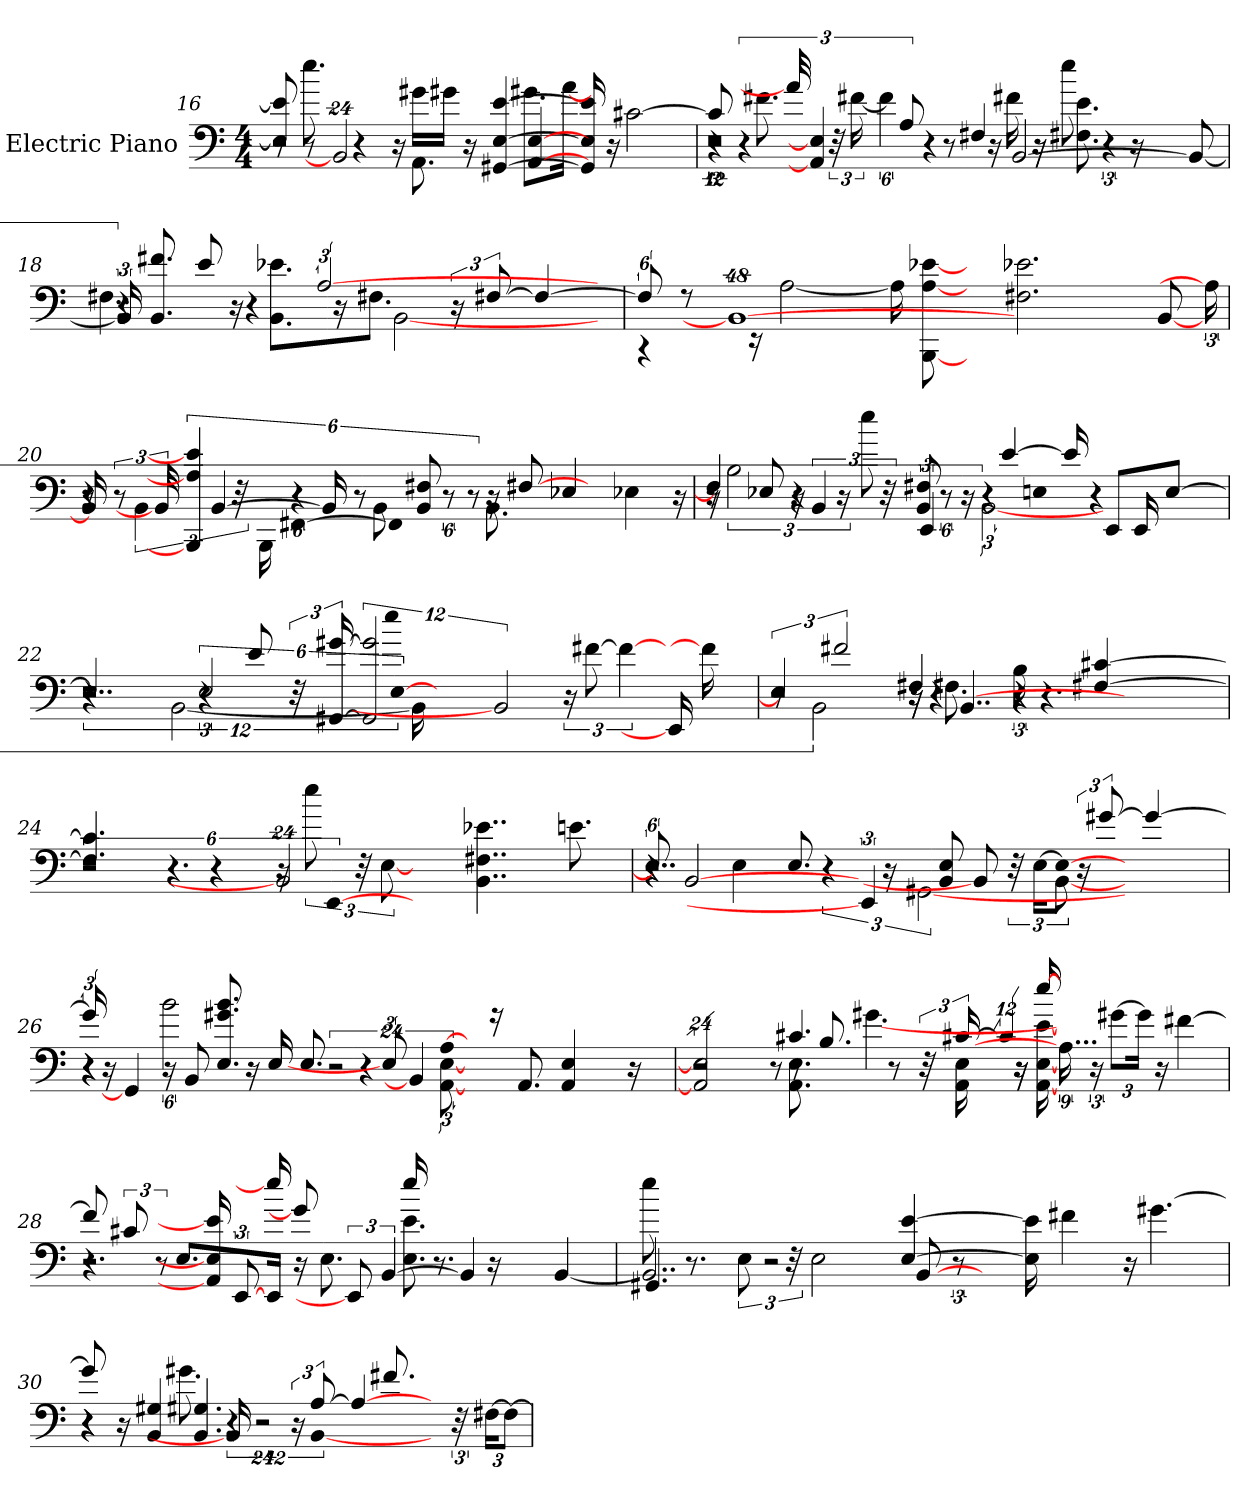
**kern
*part1
*staff1
*I"Electric Piano
*I'E.Pno
*clefF4
*M4/4
=16
*^
*	*^
8E] 8e]	8r	2r
8r	8.ee	.
48%23BB]	.	.
.	4r	.
.	.	16r
.	8.AA	16g#X\LL
.	.	16g#X\JJ
.	.	16r
[4E [4e [4GG#X	.	.
.	8.g#X\L	[4E [4AA
.	[16a\Jk	.
16E] 16e] 16GG#]	.	.
.	48%29ryy	48%29ryy
16r	.	.
[2c#X	.	.
=17	=17	=17
*	*	*^
8c#]	6r	12%7r	2r
6r	.	.	.
.	8.f#X	.	.
48a]	.	.	.
6E] 6AA]	.	.	.
.	48r	.	.
.	[24f#X	.	.
.	24%5f#]	.	.
12A	.	.	.
.	.	.	4r
8r	.	.	.
.	.	4F#X	.
.	16r	.	.
[2BB	16f#X	.	.
.	16r	.	16r
.	8.e 8.F#X	.	8ee
.	.	6r	.
.	.	.	16r
.	4ryy	4ryy	4ryy
8BB_	.	.	.
.	16ryy	16ryy	16ryy
*	*	*v	*v
=18	=18	=18
24BB]	4..F#X	6r
8.BB 8.f#X	.	.
.	.	12e
16r	.	.
.	.	12%5r
8.BB\ 8.e-XL	.	.
.	16r	.
8.F#X\J	.	.
.	[2BB	.
24r	.	[3A
[12F#X	.	.
4F#_	.	.
.	24ryy	24ryy
*	*v	*v
=19	=19
48%5F#]	4r
8r	.
48%43BB_	.
.	16r
.	[2A
.	16A]
.	[8A [8e-X [8BBB
.	24%25ryy
2.F#X 2.e-X	.
[8BB	.
24A]	.
=20	=20
*	*^
16BB]	8r	4r
12r	.	.
.	6BB	.
48BB]	.	.
24%5A] 24%5e-] 24%5BBB]	.	.
.	.	[4BB
.	48r	.
.	16BBB	.
[6FF#X	24%5r	.
.	.	16BB]
12FF#]	.	.
.	.	8r
.	8BB	.
48%5r	.	.
.	.	8F#X 8BB
.	48%5r	.
4E-X	.	.
.	8.BB	16r
.	.	[8F#X
4E-X	.	.
.	24%7ryy	24%7ryy
16r	.	.
=21	=21	=21
4F#]	16r	8r
.	3B	.
.	.	8E-X
16r	.	4r
6BB	.	.
.	24r	.
.	8ee	.
48r	.	.
8F#X 8BB	.	6EE
.	48%5r	.
16r	.	.
.	[3BB	48%7r
[4e	.	.
.	.	12E
.	.	24r
16e]	.	[16EE
8EE/L	4ryy	4ryy
[8E/J	.	.
=22	=22	=22
*	*	*^
2E]	4..r	2r	12%11r
.	[2BB	.	.
6r	.	12%5E	.
8e	.	.	.
48r	.	.	.
[24GG#X [24g#X	.	.	.
24%7GG#] 24%7g#]	.	.	.
.	.	[12E	12ee
.	16BB]	.	.
.	48%41ryy	48%41ryy	48%41ryy
24%7BB]	.	.	.
24r	.	.	.
[12f#X	.	.	.
6f#_	.	.	.
16EE]	.	.	.
16f#]	.	.	.
=23	=23	=23	=23
6E]	8r	2r	2r
.	12%5BB	.	.
3f#X	.	.	.
4F#X	.	16r	16r
.	48r	.	.
.	16B	[4..BB	8.F#X
.	4.r	.	.
6r	.	.	4r
[4F#X [4c#X	.	.	.
.	6ryy	6ryy	6ryy
*	*	*v	*v
=24	=24	=24
4.F#] 4.c#]	2r	6%5r
4.r	.	.
.	4r	.
48%19BB]	16r	.
.	12ee	.
.	.	[6EE
.	48r	.
.	[12E	.
.	48%37ryy	48%37ryy
4..BB 4..F#X 4..e-X	.	.
8.e	.	.
=25	=25	=25
*	*	*^
48%5E]	4r	4..r	2..r
[2BB	.	.	.
.	4E	.	.
.	.	8.E	.
.	6r	.	.
6EE]	.	.	.
.	.	16r	.
.	[3GG#X	.	.
.	.	8BB 8E	.
8BB]	.	.	.
.	.	48r	.
.	.	[24E\KL	.
.	.	8E\J_	[8BB
24r	.	.	.
[12g#X	.	.	.
.	48%13ryy	48%13ryy	48%13ryy
4g#_	.	.	.
*	*	*v	*v
=26	=26	=26
24g#]	4r	4r
16r	.	.
4GG#]	.	.
.	12%5b	16r
.	.	8BB
8.b 8.E 8.g#X	.	.
.	.	16r
.	.	16E
8.E	.	.
.	.	48%17r
.	4r	.
12E]	.	.
4BB]	.	.
.	[12AA [12E	[12A
.	2ryy	2ryy
16r	.	.
8.AA	.	.
4E 4AA	.	.
.	8ryy	8ryy
16r	.	.
=27	=27	=27
*	*	*^
48%23AA] 48%23E]	2r	2r	2r
8r	.	.	.
.	8.AA 8.E	4.c#X	8r
8.B	.	.	.
.	.	.	[4.g#X
.	8r	.	.
48r	.	.	.
[24c#X	16E 16AA	.	.
48%7c#]	.	.	.
.	16r	16r	.
.	[16e [16E [16AA	[16ee	.
18...A]	12%7ryy	12%7ryy	12%7ryy
24r	.	.	.
[12g#X\L	.	.	.
24g#\Jk]	.	.	.
16r	.	.	.
[4f#X	.	.	.
*	*	*v	*v
=28	=28	=28
8f#]	4r	2.r
12c#X	.	.
12r	.	.
.	8.E/L	.
16e] 16E] 16AA]	.	.
[12EE	.	.
16ee]	16EE/Jk	.
8g#]	16r	.
.	8.E	.
12EE]	.	.
[6BB	.	.
.	8.E 8.e	16ee
.	.	8.r
4BB]	.	.
.	16r	.
.	4.ryy	4.ryy
[4BB	.	.
=29	=29	=29
2..BB]	8ee	4.GG#X
.	8.r	.
.	12E	.
.	.	2r
.	48r	.
.	2E	.
[4E [4e	.	[8BB
.	12r	.
.	2..ryy	2..ryy
16E] 16e]	.	.
4f#X	.	.
16r	.	.
[4.g#X	.	.
=30	=30	=30
8g#]	4r	4r
16r	.	.
4G#X 4BB	.	.
.	8.g#X	4.G#X 4.BB
16BB]	48%11r	.
48%17r	.	.
.	.	24r
.	[3BB	[12A
.	.	4A_
8.f#X	.	.
.	8.ryy	8.ryy
48r	.	.
[24F#X\KL	.	.
12F#\J_	.	.
*v	*v	*v
=
*-
